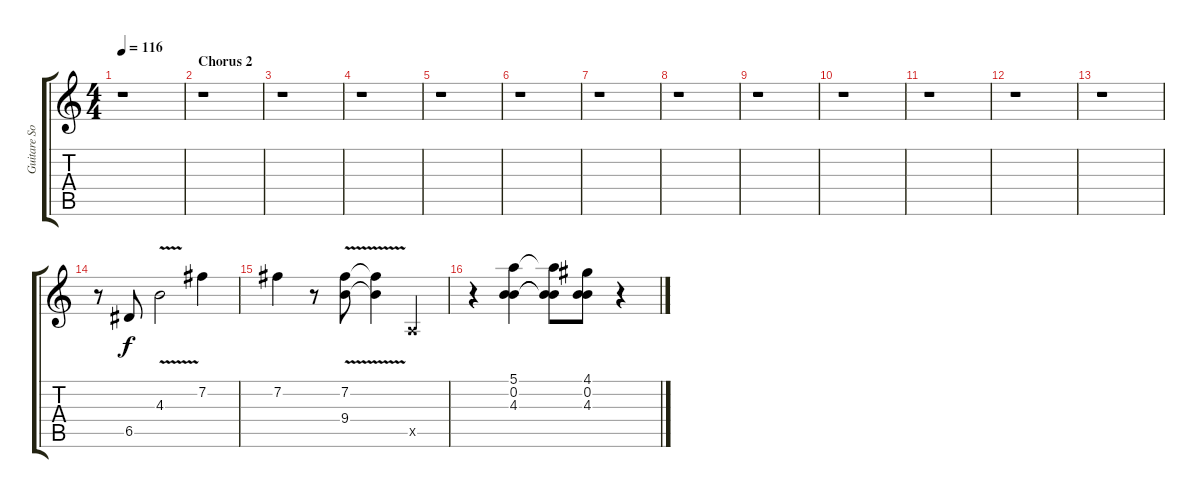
\track ("Guitare Solo" "Guitare So") {instrument distortionguitar}
\staff {score tabs}
\tuning (E4 B3 G3 D3 A2 E2) {hide}
\ts (4 4)
\tempo 116
\clef g2
\ks c
r.1{dy f} |
\section ("" "Chorus 2")
r.1 |
r.1 |
r.1 |
r.1 |
r.1 |
r.1 |
r.1 |
r.1 |
r.1 |
r.1 |
r.1 |
r.1 |
r.8 6.5.8 4.3{v}.2 7.2.4 |
7.2.4 r.8 (7.2{v} 9.4{v}).8 (7.2{v t} 9.4{v t}).4 0.5{x}.4 |
r.4 (5.1 0.2 4.3).4 (5.1{t} 0.2{t} 4.3{t}).8 (4.1 0.2 4.3).8 r.4
